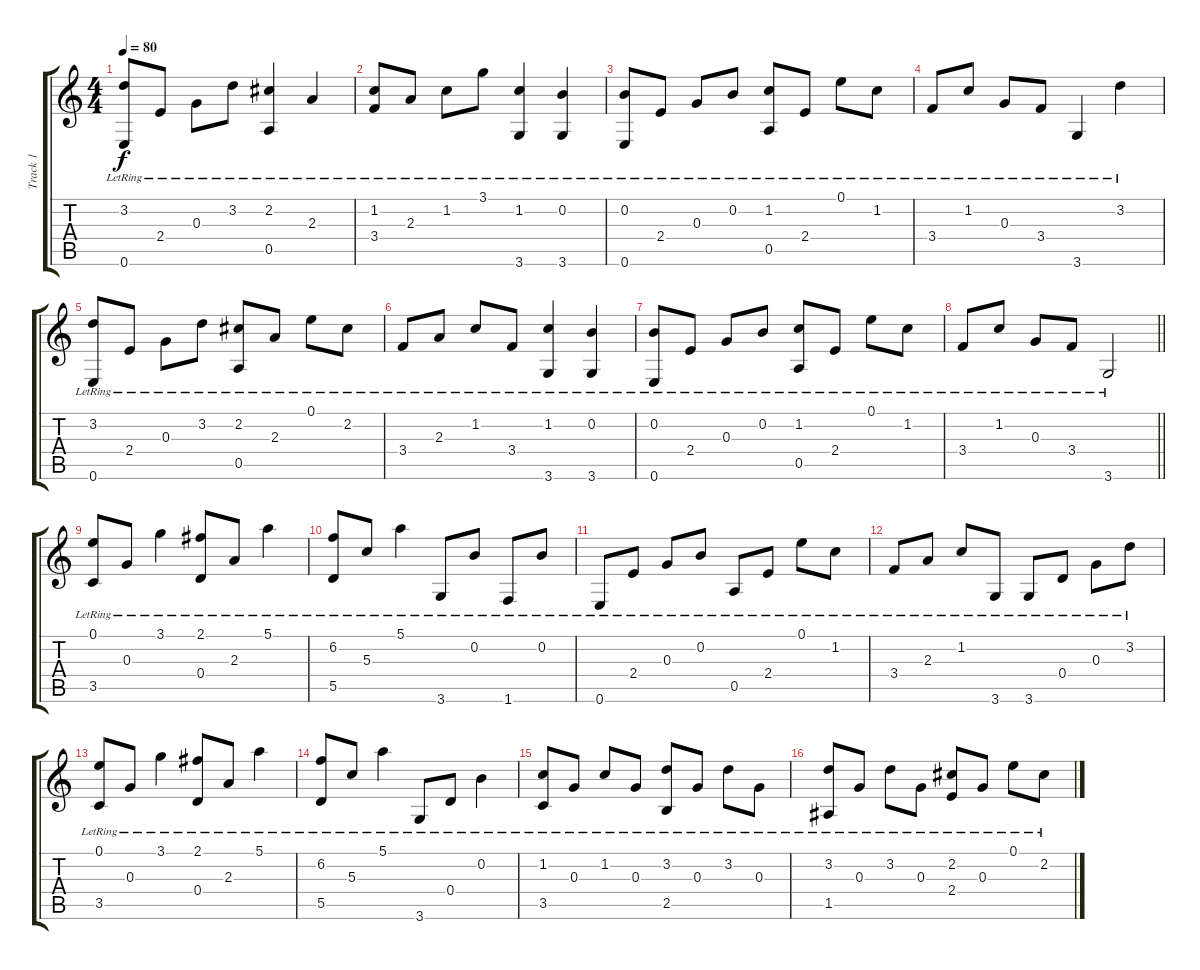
\track ("Track 1" "Track 1") {instrument acousticguitarsteel}
\staff {score tabs}
\tuning (E4 B3 G3 D3 A2 E2) {hide}
\ts (4 4)
\tempo 80
\clef g2
\ks c
(3.2{lr} 0.6{lr}).8{dy f} 2.4{lr}.8 0.3{lr}.8 3.2{lr}.8 (2.2{lr} 0.5{lr}).4 2.3{lr}.4 |
(1.2{lr} 3.4{lr}).8 2.3{lr}.8 1.2{lr}.8 3.1{lr}.8 (1.2{lr} 3.6{lr}).4 (0.2{lr} 3.6{lr}).4 |
(0.2{lr} 0.6{lr}).8 2.4{lr}.8 0.3{lr}.8 0.2{lr}.8 (1.2{lr} 0.5{lr}).8 2.4{lr}.8 0.1{lr}.8 1.2{lr}.8 |
3.4{lr}.8 1.2{lr}.8 0.3{lr}.8 3.4{lr}.8 3.6{lr}.4 3.2{lr}.4 |
(3.2{lr} 0.6{lr}).8 2.4{lr}.8 0.3{lr}.8 3.2{lr}.8 (2.2{lr} 0.5{lr}).8 2.3{lr}.8 0.1{lr}.8 2.2{lr}.8 |
3.4{lr}.8 2.3{lr}.8 1.2{lr}.8 3.4{lr}.8 (1.2{lr} 3.6{lr}).4 (0.2{lr} 3.6{lr}).4 |
(0.2{lr} 0.6{lr}).8 2.4{lr}.8 0.3{lr}.8 0.2{lr}.8 (1.2{lr} 0.5{lr}).8 2.4{lr}.8 0.1{lr}.8 1.2{lr}.8 |
\barLineRight lightlight
3.4{lr}.8 1.2{lr}.8 0.3{lr}.8 3.4{lr}.8 3.6{lr}.2 |
(0.1{lr} 3.5{lr}).8 0.3{lr}.8 3.1{lr}.4 (2.1{lr} 0.4{lr}).8 2.3{lr}.8 5.1{lr}.4 |
(6.2{lr} 5.5{lr}).8 5.3{lr}.8 5.1{lr}.4 3.6{lr}.8 0.2{lr}.8 1.6{lr}.8 0.2{lr}.8 |
0.6{lr}.8 2.4{lr}.8 0.3{lr}.8 0.2{lr}.8 0.5{lr}.8 2.4{lr}.8 0.1{lr}.8 1.2{lr}.8 |
3.4{lr}.8 2.3{lr}.8 1.2{lr}.8 3.6{lr}.8 3.6{lr}.8 0.4{lr}.8 0.3{lr}.8 3.2{lr}.8 |
(0.1{lr} 3.5{lr}).8 0.3{lr}.8 3.1{lr}.4 (2.1{lr} 0.4{lr}).8 2.3{lr}.8 5.1{lr}.4 |
(6.2{lr} 5.5{lr}).8 5.3{lr}.8 5.1{lr}.4 3.6{lr}.8 0.4{lr}.8 0.2{lr}.4 |
(1.2{lr} 3.5{lr}).8 0.3{lr}.8 1.2{lr}.8 0.3{lr}.8 (3.2{lr} 2.5{lr}).8 0.3{lr}.8 3.2{lr}.8 0.3{lr}.8 |
(3.2{lr} 1.5{lr}).8 0.3{lr}.8 3.2{lr}.8 0.3{lr}.8 (2.2{lr} 2.4{lr}).8 0.3{lr}.8 0.1{lr}.8 2.2{lr}.8
